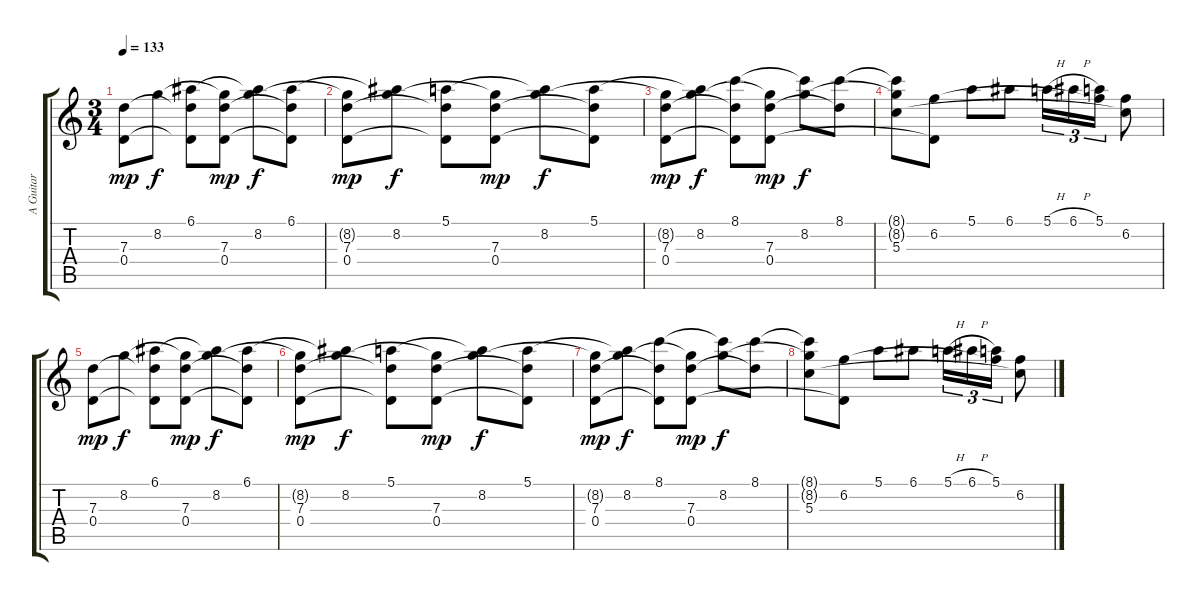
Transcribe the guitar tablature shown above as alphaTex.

\track ("A Guitar" "A Guitar") {instrument acousticguitarsteel}
\staff {score tabs}
\tuning (E4 B3 G3 D3 A2 E2) {hide}
\ts (3 4)
\tempo 133
\clef g2
\ks c
(7.3 0.4).8{dy mp} 8.2.8{dy f} (6.1 7.3{t} 0.4{t}).8 (8.2{t} 7.3 0.4).8{dy mp} (6.1{t} 8.2).8{dy f} (6.1 7.3{t} 0.4{t}).8 |
(8.2{t} 7.3 0.4).8{dy mp volume 6} (6.1{t} 8.2).8{dy f} (5.1 7.3{t} 0.4{t}).8 (8.2{t} 7.3 0.4).8{dy mp} (5.1{t} 8.2).8{dy f} (5.1 7.3{t} 0.4{t}).8 |
(8.2{t} 7.3 0.4).8{dy mp} (5.1{t} 8.2).8{dy f} (8.1 7.3{t} 0.4{t}).8 (8.2{t} 7.3 0.4).8{dy mp} (8.1{t} 8.2).8{dy f} (8.1 7.3{t}).8 |
(8.1{t} 8.2{t} 5.3).8 (6.2 0.4{t}).8 5.1.8 6.1.8 5.1{h}.16{tu (3 2)} 6.1{h}.16{tu (3 2)} (5.1 6.2{t}).16{tu (3 2)} (6.2 5.3{t}).8 |
(7.3 0.4).8{dy mp} 8.2.8{dy f} (6.1 7.3{t} 0.4{t}).8 (8.2{t} 7.3 0.4).8{dy mp} (6.1{t} 8.2).8{dy f} (6.1 7.3{t} 0.4{t}).8 |
(8.2{t} 7.3 0.4).8{dy mp volume 0} (6.1{t} 8.2).8{dy f} (5.1 7.3{t} 0.4{t}).8 (8.2{t} 7.3 0.4).8{dy mp} (5.1{t} 8.2).8{dy f} (5.1 7.3{t} 0.4{t}).8 |
(8.2{t} 7.3 0.4).8{dy mp} (5.1{t} 8.2).8{dy f} (8.1 7.3{t} 0.4{t}).8 (8.2{t} 7.3 0.4).8{dy mp} (8.1{t} 8.2).8{dy f} (8.1 7.3{t}).8 |
(8.1{t} 8.2{t} 5.3).8 (6.2 0.4{t}).8 5.1.8 6.1.8 5.1{h}.16{tu (3 2)} 6.1{h}.16{tu (3 2)} (5.1 6.2{t}).16{tu (3 2)} (6.2 5.3{t}).8
